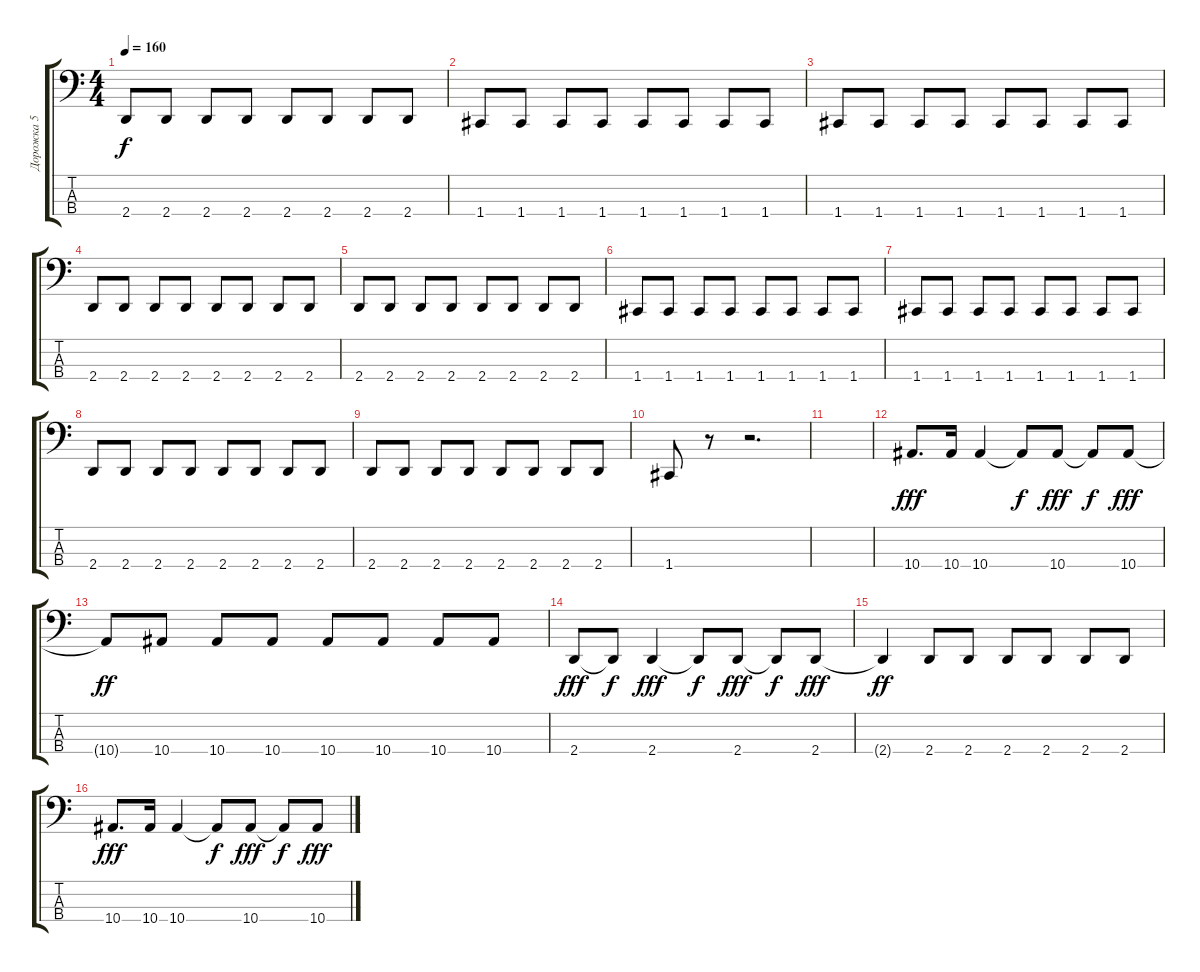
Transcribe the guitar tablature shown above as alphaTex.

\track ("Дорожка 5" "Дорожка 5") {instrument electricbasspick}
\staff {score tabs}
\tuning (F2 C2 G1 C1) {hide}
\ts (4 4)
\tempo 160
\clef f4
\ks c
2.4.8{dy f} 2.4.8 2.4.8 2.4.8 2.4.8 2.4.8 2.4.8 2.4.8 |
1.4.8 1.4.8 1.4.8 1.4.8 1.4.8 1.4.8 1.4.8 1.4.8 |
1.4.8 1.4.8 1.4.8 1.4.8 1.4.8 1.4.8 1.4.8 1.4.8 |
2.4.8 2.4.8 2.4.8 2.4.8 2.4.8 2.4.8 2.4.8 2.4.8 |
2.4.8 2.4.8 2.4.8 2.4.8 2.4.8 2.4.8 2.4.8 2.4.8 |
1.4.8 1.4.8 1.4.8 1.4.8 1.4.8 1.4.8 1.4.8 1.4.8 |
1.4.8 1.4.8 1.4.8 1.4.8 1.4.8 1.4.8 1.4.8 1.4.8 |
2.4.8 2.4.8 2.4.8 2.4.8 2.4.8 2.4.8 2.4.8 2.4.8 |
2.4.8 2.4.8 2.4.8 2.4.8 2.4.8 2.4.8 2.4.8 2.4.8 |
1.4.8 r.8 r.2{d} |
|
10.4.8{d dy fff} 10.4.16 10.4.4 10.4{t}.8{dy f} 10.4.8{dy fff} 10.4{t}.8{dy f} 10.4.8{dy fff} |
10.4{t}.8{dy ff} 10.4.8 10.4.8 10.4.8 10.4.8 10.4.8 10.4.8 10.4.8 |
2.4.8{dy fff} 2.4{t}.8{dy f} 2.4.4{dy fff} 2.4{t}.8{dy f} 2.4.8{dy fff} 2.4{t}.8{dy f} 2.4.8{dy fff} |
2.4{t}.4{dy ff} 2.4.8 2.4.8 2.4.8 2.4.8 2.4.8 2.4.8 |
10.4.8{d dy fff} 10.4.16 10.4.4 10.4{t}.8{dy f} 10.4.8{dy fff} 10.4{t}.8{dy f} 10.4.8{dy fff}
